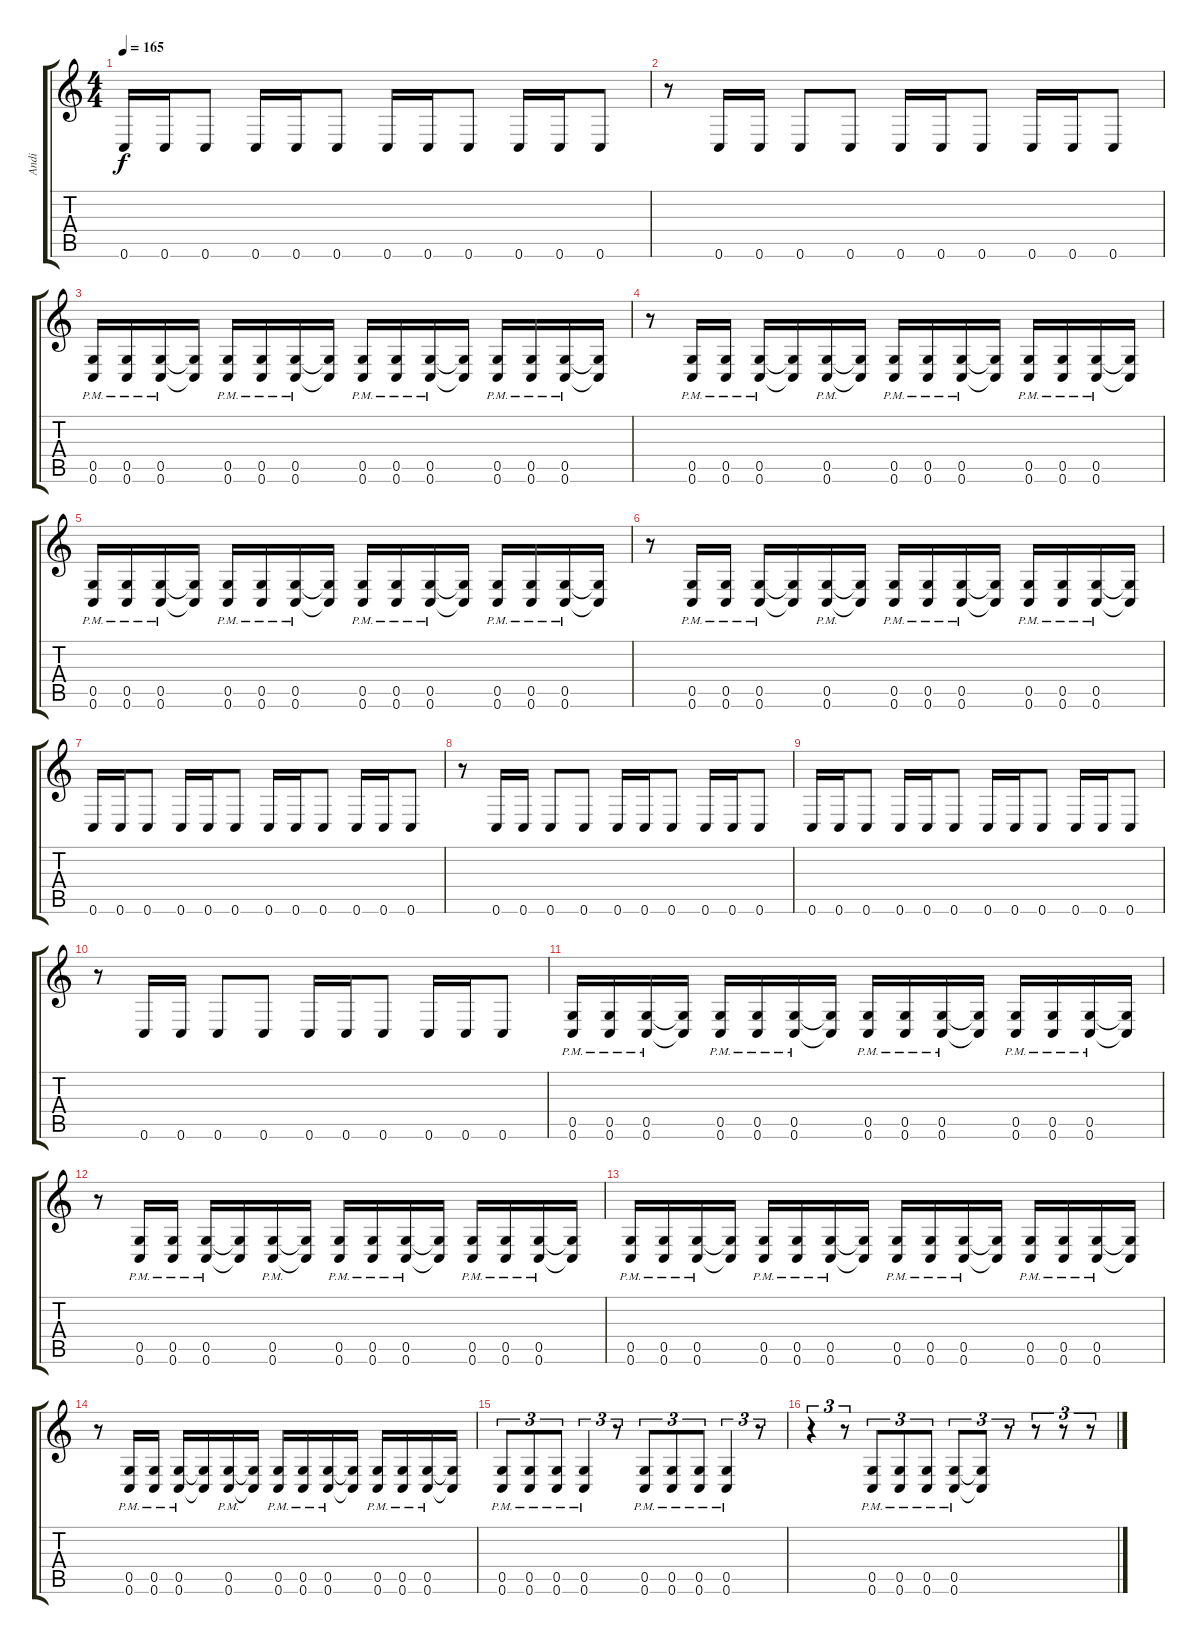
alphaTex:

\track ("Andi" "Andi") {instrument distortionguitar}
\staff {score tabs}
\tuning (D4 A3 F3 C3 G2 C2) {hide}
\ts (4 4)
\tempo 165
\clef g2
\ks c
0.6.16{dy f} 0.6.16 0.6.8 0.6.16 0.6.16 0.6.8 0.6.16 0.6.16 0.6.8 0.6.16 0.6.16 0.6.8 |
r.8 0.6.16 0.6.16 0.6.8 0.6.8 0.6.16 0.6.16 0.6.8 0.6.16 0.6.16 0.6.8 |
(0.5 0.6{pm}).16 (0.5 0.6{pm}).16 (0.5 0.6{pm}).16 (0.5{t} 0.6{t}).16 (0.5 0.6{pm}).16 (0.5 0.6{pm}).16 (0.5 0.6{pm}).16 (0.5{t} 0.6{t}).16 (0.5 0.6{pm}).16 (0.5 0.6{pm}).16 (0.5 0.6{pm}).16 (0.5{t} 0.6{t}).16 (0.5{pm} 0.6{pm}).16 (0.5{pm} 0.6{pm}).16 (0.5{pm} 0.6{pm}).16 (0.5{t} 0.6{t}).16 |
r.8 (0.5{pm} 0.6{pm}).16 (0.5{pm} 0.6{pm}).16 (0.5{pm} 0.6{pm}).16 (0.5{t} 0.6{t}).16 (0.5{pm} 0.6{pm}).16 (0.5{t} 0.6{t}).16 (0.5 0.6{pm}).16 (0.5 0.6{pm}).16 (0.5 0.6{pm}).16 (0.5{t} 0.6{t}).16 (0.5 0.6{pm}).16 (0.5 0.6{pm}).16 (0.5 0.6{pm}).16 (0.5{t} 0.6{t}).16 |
(0.5 0.6{pm}).16 (0.5 0.6{pm}).16 (0.5 0.6{pm}).16 (0.5{t} 0.6{t}).16 (0.5 0.6{pm}).16 (0.5 0.6{pm}).16 (0.5 0.6{pm}).16 (0.5{t} 0.6{t}).16 (0.5 0.6{pm}).16 (0.5 0.6{pm}).16 (0.5 0.6{pm}).16 (0.5{t} 0.6{t}).16 (0.5{pm} 0.6{pm}).16 (0.5{pm} 0.6{pm}).16 (0.5{pm} 0.6{pm}).16 (0.5{t} 0.6{t}).16 |
r.8 (0.5{pm} 0.6{pm}).16 (0.5{pm} 0.6{pm}).16 (0.5{pm} 0.6{pm}).16 (0.5{t} 0.6{t}).16 (0.5{pm} 0.6{pm}).16 (0.5{t} 0.6{t}).16 (0.5 0.6{pm}).16 (0.5 0.6{pm}).16 (0.5 0.6{pm}).16 (0.5{t} 0.6{t}).16 (0.5 0.6{pm}).16 (0.5 0.6{pm}).16 (0.5 0.6{pm}).16 (0.5{t} 0.6{t}).16 |
0.6.16 0.6.16 0.6.8 0.6.16 0.6.16 0.6.8 0.6.16 0.6.16 0.6.8 0.6.16 0.6.16 0.6.8 |
r.8 0.6.16 0.6.16 0.6.8 0.6.8 0.6.16 0.6.16 0.6.8 0.6.16 0.6.16 0.6.8 |
0.6.16 0.6.16 0.6.8 0.6.16 0.6.16 0.6.8 0.6.16 0.6.16 0.6.8 0.6.16 0.6.16 0.6.8 |
r.8 0.6.16 0.6.16 0.6.8 0.6.8 0.6.16 0.6.16 0.6.8 0.6.16 0.6.16 0.6.8 |
(0.5 0.6{pm}).16 (0.5 0.6{pm}).16 (0.5 0.6{pm}).16 (0.5{t} 0.6{t}).16 (0.5 0.6{pm}).16 (0.5 0.6{pm}).16 (0.5 0.6{pm}).16 (0.5{t} 0.6{t}).16 (0.5 0.6{pm}).16 (0.5 0.6{pm}).16 (0.5 0.6{pm}).16 (0.5{t} 0.6{t}).16 (0.5{pm} 0.6{pm}).16 (0.5{pm} 0.6{pm}).16 (0.5{pm} 0.6{pm}).16 (0.5{t} 0.6{t}).16 |
r.8 (0.5{pm} 0.6{pm}).16 (0.5{pm} 0.6{pm}).16 (0.5{pm} 0.6{pm}).16 (0.5{t} 0.6{t}).16 (0.5{pm} 0.6{pm}).16 (0.5{t} 0.6{t}).16 (0.5 0.6{pm}).16 (0.5 0.6{pm}).16 (0.5 0.6{pm}).16 (0.5{t} 0.6{t}).16 (0.5 0.6{pm}).16 (0.5 0.6{pm}).16 (0.5 0.6{pm}).16 (0.5{t} 0.6{t}).16 |
(0.5 0.6{pm}).16 (0.5 0.6{pm}).16 (0.5 0.6{pm}).16 (0.5{t} 0.6{t}).16 (0.5 0.6{pm}).16 (0.5 0.6{pm}).16 (0.5 0.6{pm}).16 (0.5{t} 0.6{t}).16 (0.5 0.6{pm}).16 (0.5 0.6{pm}).16 (0.5 0.6{pm}).16 (0.5{t} 0.6{t}).16 (0.5{pm} 0.6{pm}).16 (0.5{pm} 0.6{pm}).16 (0.5{pm} 0.6{pm}).16 (0.5{t} 0.6{t}).16 |
r.8 (0.5{pm} 0.6{pm}).16 (0.5{pm} 0.6{pm}).16 (0.5{pm} 0.6{pm}).16 (0.5{t} 0.6{t}).16 (0.5{pm} 0.6{pm}).16 (0.5{t} 0.6{t}).16 (0.5 0.6{pm}).16 (0.5 0.6{pm}).16 (0.5 0.6{pm}).16 (0.5{t} 0.6{t}).16 (0.5 0.6{pm}).16 (0.5 0.6{pm}).16 (0.5 0.6{pm}).16 (0.5{t} 0.6{t}).16 |
(0.5{pm} 0.6{pm}).8{tu (3 2)} (0.5{pm} 0.6{pm}).8{tu (3 2)} (0.5{pm} 0.6{pm}).8{tu (3 2)} (0.5{pm} 0.6{pm}).4{tu (3 2)} r.8{tu (3 2)} (0.5{pm} 0.6{pm}).8{tu (3 2)} (0.5{pm} 0.6{pm}).8{tu (3 2)} (0.5{pm} 0.6{pm}).8{tu (3 2)} (0.5{pm} 0.6{pm}).4{tu (3 2)} r.8{tu (3 2)} |
r.4{tu (3 2)} r.8{tu (3 2)} (0.5{pm} 0.6{pm}).8{tu (3 2)} (0.5{pm} 0.6{pm}).8{tu (3 2)} (0.5{pm} 0.6{pm}).8{tu (3 2)} (0.5{pm} 0.6{pm}).8{tu (3 2)} (0.5{t} 0.6{t}).8{tu (3 2)} r.8{tu (3 2)} r.8{tu (3 2)} r.8{tu (3 2)} r.8{tu (3 2)}
